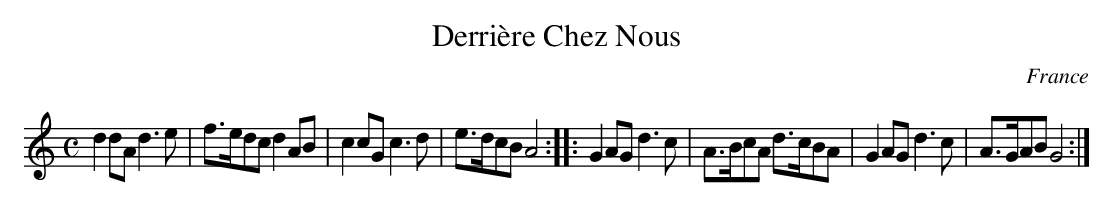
X:1
T:Derri\`ere Chez Nous
M:C
O:France
K:Am
d2dAd3e|f>edcd2AB|c2cGc3d|e>dcBA4::\
G2AGd3c|A>BcA d>cBA|G2AGd3c|A>GABG4:|
